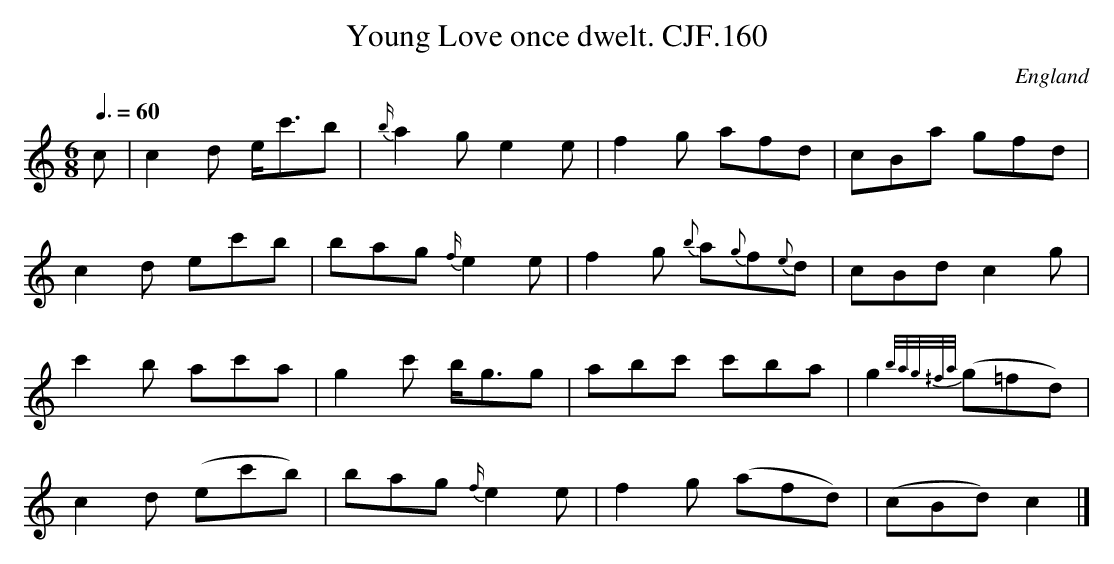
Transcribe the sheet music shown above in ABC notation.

X:1
T:Young Love once dwelt. CJF.160
O:England
M:6/8
L:1/8
Q:3/8=60
K:C major
c|c2d e<c'b|{b/}a2ge2e|f2g afd|cBa gfd|!
c2d ec'b|bag {f/}e2e|f2g {b}a{g}f{e}d|cBdc2g|!
c'2b ac'a|g2c' b<gg|abc' c'ba|\
g2{b/a/g/^/f/a/}(g=fd)|!
c2d (ec'b)|bag {f/}e2e|f2g (afd)|(cBd)c2|]
